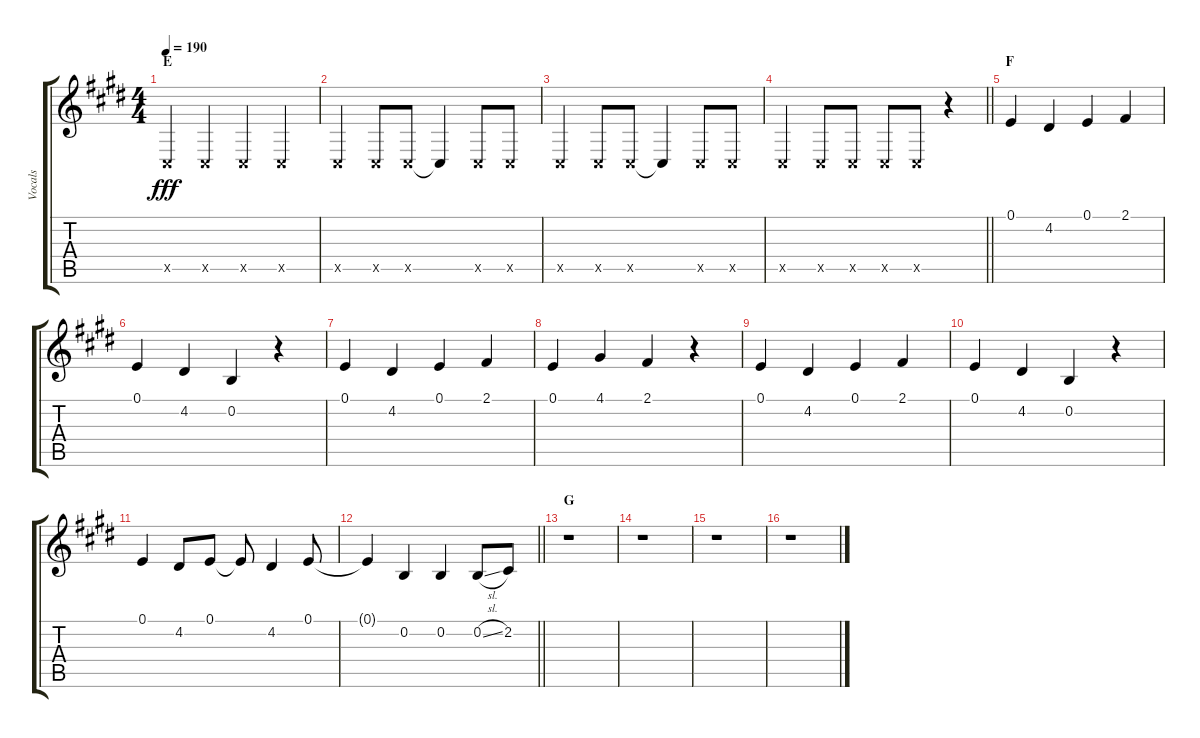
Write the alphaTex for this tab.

\track ("Vocals" "Vocals") {instrument voiceoohs}
\staff {score tabs}
\tuning (E4 B3 G3 D3 A2 E2) {hide}
\ts (4 4)
\section ("" "E")
\tempo 190
\clef g2
\ks e
4.5{x}.4{dy fff} 4.5{x}.4 4.5{x}.4 4.5{x}.4 |
4.5{x}.4 4.5{x}.8 4.5{x}.8 4.5{t}.4 4.5{x}.8 4.5{x}.8 |
4.5{x}.4 4.5{x}.8 4.5{x}.8 4.5{t}.4 4.5{x}.8 4.5{x}.8 |
\barLineRight lightlight
4.5{x}.4 4.5{x}.8 4.5{x}.8 4.5{x}.8 4.5{x}.8 r.4 |
\section ("" "F")
0.1.4 4.2.4 0.1.4 2.1.4 |
0.1.4 4.2.4 0.2.4 r.4 |
0.1.4 4.2.4 0.1.4 2.1.4 |
0.1.4 4.1.4 2.1.4 r.4 |
0.1.4 4.2.4 0.1.4 2.1.4 |
0.1.4 4.2.4 0.2.4 r.4 |
0.1.4 4.2.8 0.1.8 0.1{t}.8 4.2.4 0.1.8 |
\barLineRight lightlight
0.1{t}.4 0.2.4 0.2.4 0.2{sl}.8 2.2.8 |
\section ("" "G")
r.1 |
r.1 |
r.1 |
r.1
